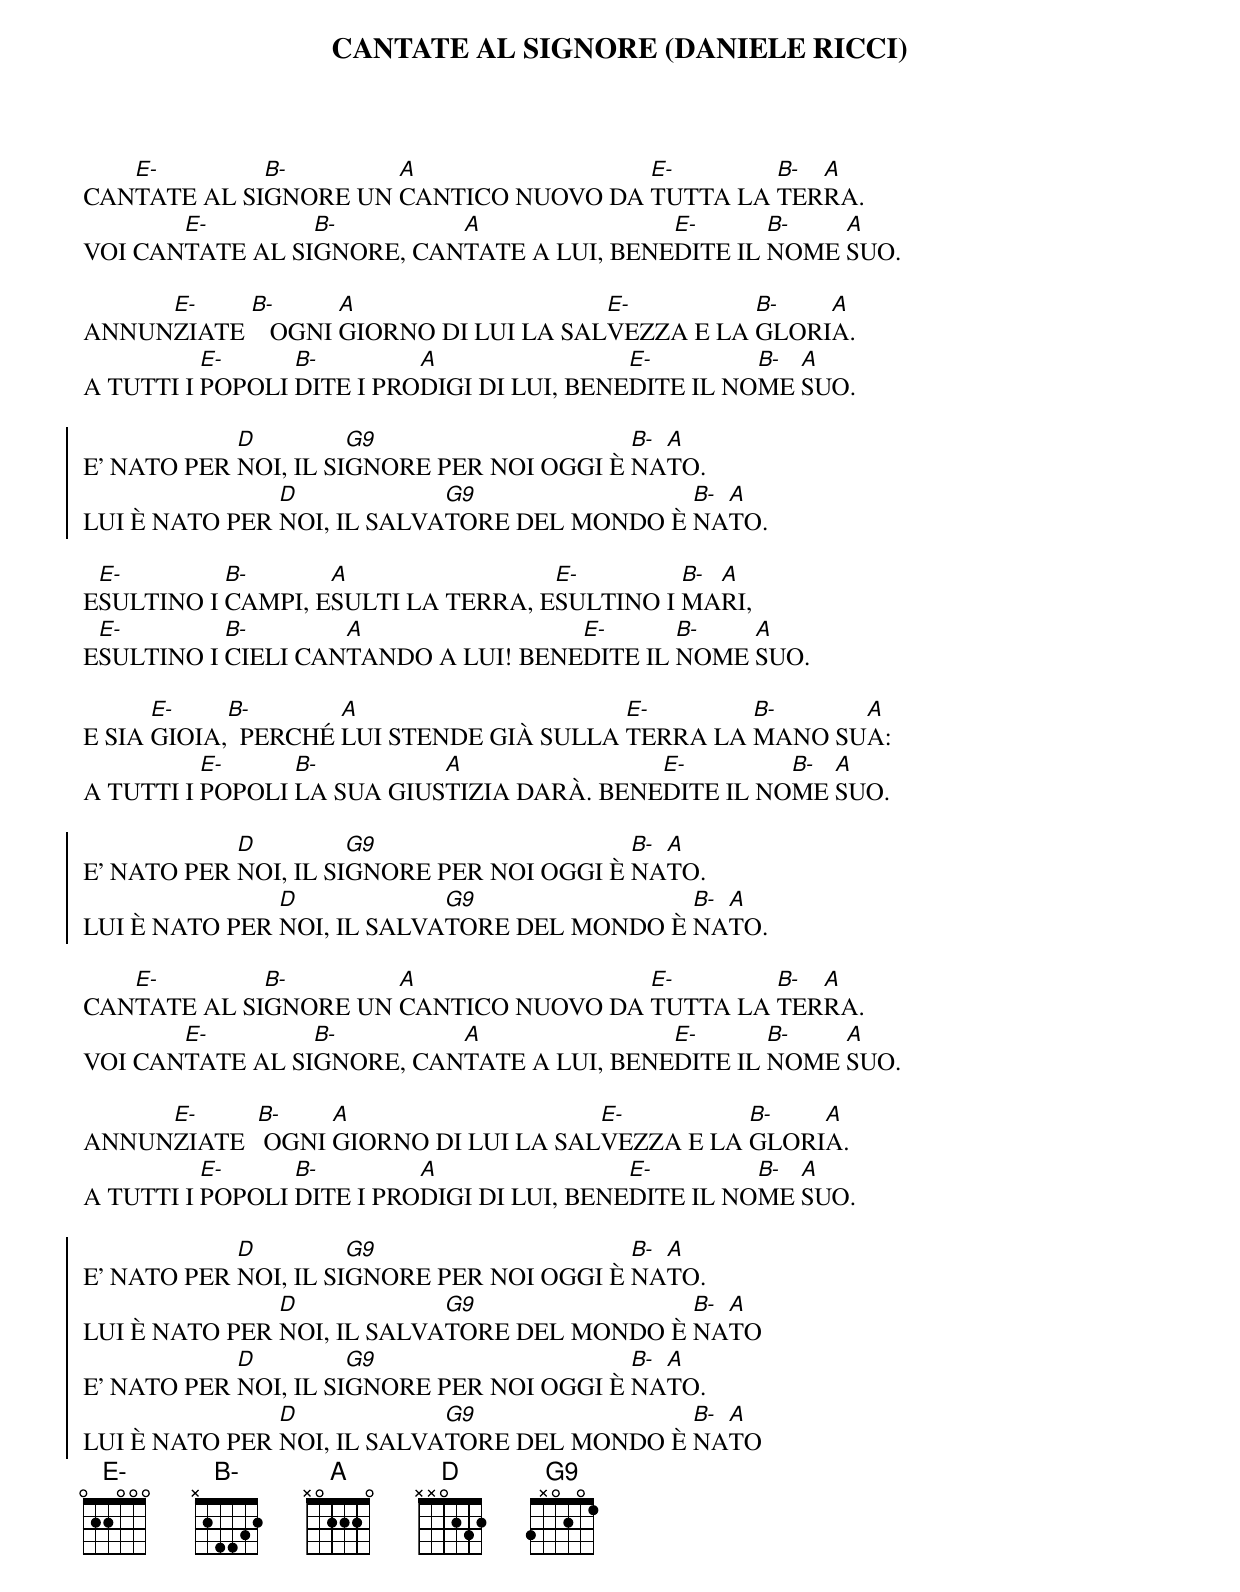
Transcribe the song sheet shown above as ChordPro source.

{title:CANTATE AL SIGNORE (DANIELE RICCI)}

CAN[E-]TATE AL SI[B-]GNORE UN [A]CANTICO NUOVO DA [E-]TUTTA LA [B-]TER[A]RA.
VOI CAN[E-]TATE AL SI[B-]GNORE, CAN[A]TATE A LUI, BENE[E-]DITE IL [B-]NOME [A]SUO.

ANNUN[E-]ZIATE [B-]   OGNI [A]GIORNO DI LUI LA SAL[E-]VEZZA E LA [B-]GLORI[A]A.
A TUTTI I [E-]POPOLI [B-]DITE I PRO[A]DIGI DI LUI, BENE[E-]DITE IL NO[B-]ME [A]SUO.

{soc}
E' NATO PER [D]NOI, IL SI[G9]GNORE PER NOI OGGI È [B-]NA[A]TO.
LUI È NATO PER [D]NOI, IL SALVA[G9]TORE DEL MONDO È [B-]NA[A]TO.
{eoc}

E[E-]SULTINO I [B-]CAMPI, E[A]SULTI LA TERRA, E[E-]SULTINO I [B-]MA[A]RI,
E[E-]SULTINO I [B-]CIELI CAN[A]TANDO A LUI! BENE[E-]DITE IL [B-]NOME [A]SUO.

E SIA [E-]GIOIA,[B-]  PERCHÉ [A]LUI STENDE GIÀ SULLA [E-]TERRA LA [B-]MANO SU[A]A:
A TUTTI I [E-]POPOLI [B-]LA SUA GIUS[A]TIZIA DARÀ. BENE[E-]DITE IL NO[B-]ME [A]SUO.

{soc}
E' NATO PER [D]NOI, IL SI[G9]GNORE PER NOI OGGI È [B-]NA[A]TO.
LUI È NATO PER [D]NOI, IL SALVA[G9]TORE DEL MONDO È [B-]NA[A]TO.
{eoc}

CAN[E-]TATE AL SI[B-]GNORE UN [A]CANTICO NUOVO DA [E-]TUTTA LA [B-]TER[A]RA.
VOI CAN[E-]TATE AL SI[B-]GNORE, CAN[A]TATE A LUI, BENE[E-]DITE IL [B-]NOME [A]SUO.

ANNUN[E-]ZIATE  [B-] OGNI [A]GIORNO DI LUI LA SAL[E-]VEZZA E LA [B-]GLORI[A]A.
A TUTTI I [E-]POPOLI [B-]DITE I PRO[A]DIGI DI LUI, BENE[E-]DITE IL NO[B-]ME [A]SUO.

{soc}
E' NATO PER [D]NOI, IL SI[G9]GNORE PER NOI OGGI È [B-]NA[A]TO.
LUI È NATO PER [D]NOI, IL SALVA[G9]TORE DEL MONDO È [B-]NA[A]TO
E' NATO PER [D]NOI, IL SI[G9]GNORE PER NOI OGGI È [B-]NA[A]TO.
LUI È NATO PER [D]NOI, IL SALVA[G9]TORE DEL MONDO È [B-]NA[A]TO
{eoc}
